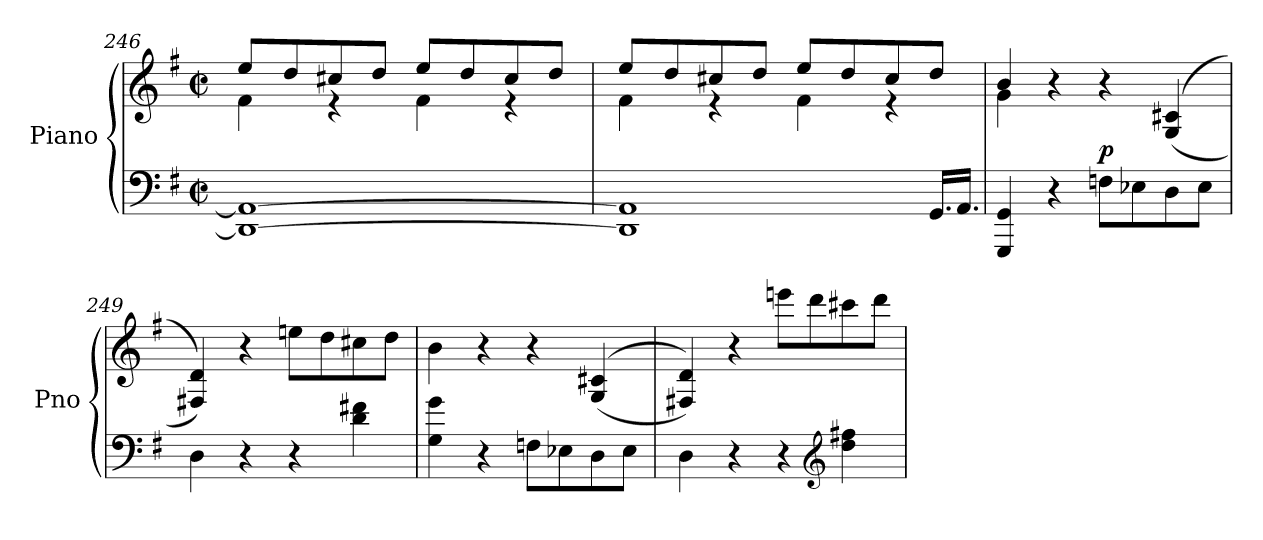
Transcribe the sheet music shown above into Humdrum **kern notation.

**kern	**kern	**dynam
*part1	*part1	*part1
*staff2	*staff1	*staff1/2
*I"Piano	*	*
*I'Pno	*	*
*clefF4	*clefG2	*
*k[f#]	*k[f#]	*
*G:	*G:	*
*M2/2	*M2/2	*
*met(c|)	*met(c|)	*
=246	=246	=246
*^	*^	*
1DD_ 1AA_	16AALLyy	8ee/L	4f#\	.
.	16BByy	.	.	.
.	16AAyy	8dd/	.	.
.	16BBJJyy	.	.	.
.	16AALLyy	8cc#X/	4re	.
.	16BByy	.	.	.
.	16AAyy	8dd/J	.	.
.	16BBJJyy	.	.	.
.	16AALLyy	8ee/L	4f#\	.
.	16BByy	.	.	.
.	16AAyy	8dd/	.	.
.	16BBJJyy	.	.	.
.	16AALLyy	8cc#/	4re	.
.	16BByy	.	.	.
.	16AAyy	8dd/J	.	.
.	16BBJJyy	.	.	.
!!LO:LB:g=z	!!
=247	=247	=247	=247	=247
1DD] 1AA]	16AALLyy	8ee/L	4f#\	.
.	16BByy	.	.	.
.	16AAyy	8dd/	.	.
.	16BBJJyy	.	.	.
.	16AALLyy	8cc#X/	4re	.
.	16BByy	.	.	.
.	16AAyy	8dd/J	.	.
.	16BBJJyy	.	.	.
.	16AALLyy	8ee/L	4f#\	.
.	16BByy	.	.	.
.	16AAyy	8dd/	.	.
.	16BBJJyy	.	.	.
.	16AALLyy	8cc#/	4re	.
.	16BBJJyy	.	.	.
*	*Xtuplet	*	*	*
.	24.GG/LLL	8dd/J	.	.
.	24.AA/JJJ	.	.	.
*v	*v	*	*	*
=248	=248	=248	=248
4GGG/ 4GG/	4b/	4g\	.
4r	4r	2.ryy	.
!	!	!	!LO:DY:a=2
8Fn\L	4r	.	p
8E-X\	.	.	.
8D\	((4G/ 4c#X/	.	.
8E-\J	.	.	.
*	*v	*v	*
!!LO:PB:g=z
=249	=249	=249
4D\	4F#X/ 4d/))	.
4r	4r	.
4r	8een\L	.
.	8dd\	.
4d\ 4f#X\	8cc#X\	.
.	8dd\J	.
=250	=250	=250
4G\ 4g\	4b\	.
4r	4r	.
8Fn\L	4r	.
8E-X\	.	.
8D\	((4G/ 4c#X/	.
8E-\J	.	.
=251	=251	=251
4D\	4F#X/ 4d/))	.
4r	4r	.
4r	8eeen\L	.
.	8ddd\	.
*clefG2	*	*
4dd\ 4ff#X\	8ccc#X\	.
.	8ddd\J	.
=	=	=
*-	*-	*-
